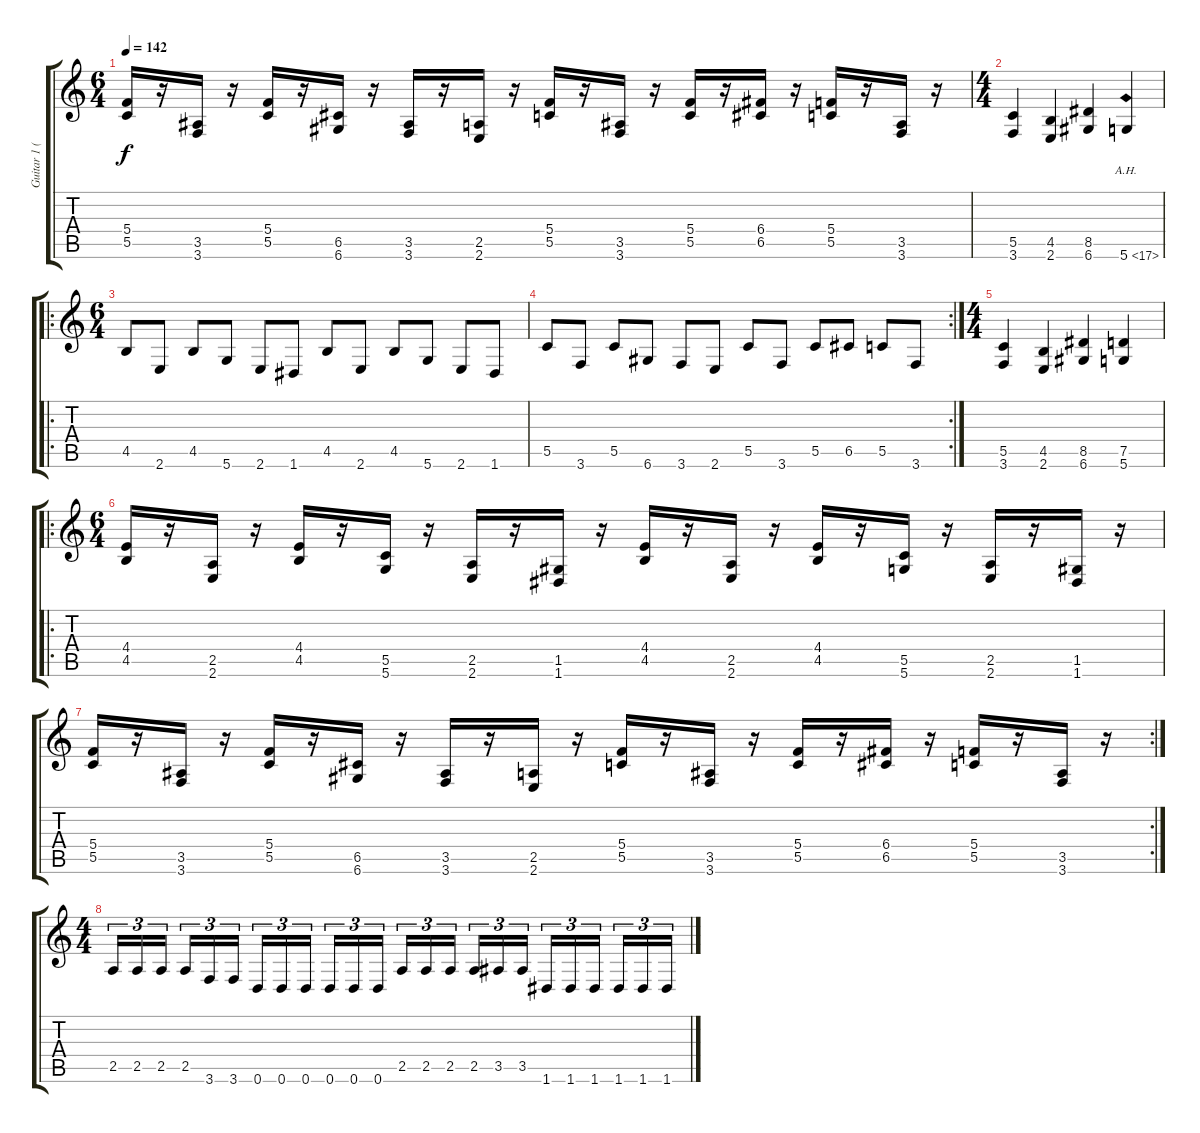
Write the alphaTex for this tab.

\track ("Guitar 1 (Erik)" "Guitar 1 (") {instrument distortionguitar}
\staff {score tabs}
\tuning (D4 A3 F3 C3 G2 D2) {hide}
\ts (6 4)
\tempo 142
\clef g2
\ks c
(5.4 5.5).16{dy f} r.16 (3.5 3.6).16 r.16 (5.4 5.5).16 r.16 (6.5 6.6).16 r.16 (3.5 3.6).16 r.16 (2.5 2.6).16 r.16 (5.4 5.5).16 r.16 (3.5 3.6).16 r.16 (5.4 5.5).16 r.16 (6.4 6.5).16 r.16 (5.4 5.5).16 r.16 (3.5 3.6).16 r.16 |
\ts (4 4)
(5.5 3.6).4 (4.5 2.6).4 (8.5 6.6).4 5.6{ah 12}.4 |
\ro
\ts (6 4)
4.5.8 2.6.8 4.5.8 5.6.8 2.6.8 1.6.8 4.5.8 2.6.8 4.5.8 5.6.8 2.6.8 1.6.8 |
\rc 2
5.5.8 3.6.8 5.5.8 6.6.8 3.6.8 2.6.8 5.5.8 3.6.8 5.5.8 6.5.8 5.5.8 3.6.8 |
\ts (4 4)
(5.5 3.6).4 (4.5 2.6).4 (8.5 6.6).4 (7.5 5.6).4 |
\ro
\ts (6 4)
(4.4 4.5).16 r.16 (2.5 2.6).16 r.16 (4.4 4.5).16 r.16 (5.5 5.6).16 r.16 (2.5 2.6).16 r.16 (1.5 1.6).16 r.16 (4.4 4.5).16 r.16 (2.5 2.6).16 r.16 (4.4 4.5).16 r.16 (5.5 5.6).16 r.16 (2.5 2.6).16 r.16 (1.5 1.6).16 r.16 |
\rc 2
(5.4 5.5).16 r.16 (3.5 3.6).16 r.16 (5.4 5.5).16 r.16 (6.5 6.6).16 r.16 (3.5 3.6).16 r.16 (2.5 2.6).16 r.16 (5.4 5.5).16 r.16 (3.5 3.6).16 r.16 (5.4 5.5).16 r.16 (6.4 6.5).16 r.16 (5.4 5.5).16 r.16 (3.5 3.6).16 r.16 |
\ts (4 4)
2.5.16{tu (3 2)} 2.5.16{tu (3 2)} 2.5.16{tu (3 2)} 2.5.16{tu (3 2)} 3.6.16{tu (3 2)} 3.6.16{tu (3 2)} 0.6.16{tu (3 2)} 0.6.16{tu (3 2)} 0.6.16{tu (3 2)} 0.6.16{tu (3 2)} 0.6.16{tu (3 2)} 0.6.16{tu (3 2)} 2.5.16{tu (3 2)} 2.5.16{tu (3 2)} 2.5.16{tu (3 2)} 2.5.16{tu (3 2)} 3.5.16{tu (3 2)} 3.5.16{tu (3 2)} 1.6.16{tu (3 2)} 1.6.16{tu (3 2)} 1.6.16{tu (3 2)} 1.6.16{tu (3 2)} 1.6.16{tu (3 2)} 1.6.16{tu (3 2)}
